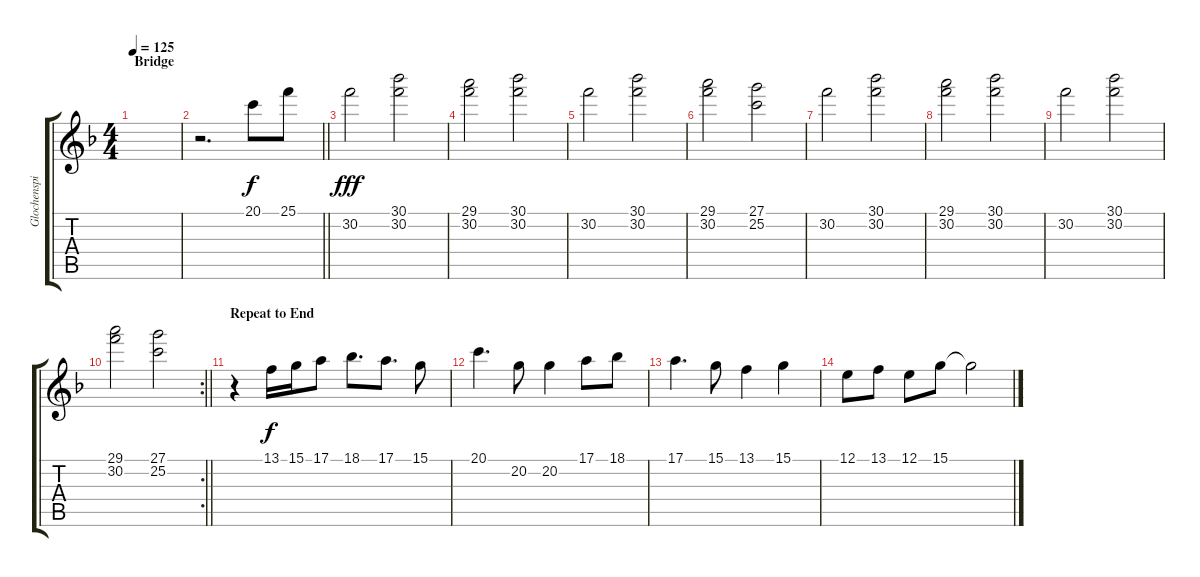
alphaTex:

\track ("Glochenspiel (M + R)" "Glochenspi") {instrument glockenspiel}
\staff {score tabs}
\tuning (E4 B3 G3 D3 A2 E2) {hide}
\ts (4 4)
\section ("" "Bridge")
\tempo 125
\clef g2
\ks f
|
\barLineRight lightlight
r.2{d} 20.1.8{dy f volume 16 balance 9} 25.1.8 |
\section ("" "")
30.2.2{dy fff} (30.1 30.2).2 |
(29.1 30.2).2 (30.1 30.2).2 |
30.2.2 (30.1 30.2).2 |
(29.1 30.2).2 (27.1 25.2).2 |
30.2.2 (30.1 30.2).2 |
(29.1 30.2).2 (30.1 30.2).2 |
30.2.2 (30.1 30.2).2 |
\rc 2
\barLineRight lightlight
(29.1 30.2).2 (27.1 25.2).2 |
\section ("" "Repeat to End")
r.4{volume 11 balance 7} 13.1.16{dy f} 15.1.16 17.1.8 18.1.8{d} 17.1.8{d} 15.1.8 |
20.1.4{d volume 0} 20.2.8 20.2.4 17.1.8 18.1.8 |
17.1.4{d} 15.1.8 13.1.4 15.1.4 |
12.1.8 13.1.8 12.1.8 15.1.8 15.1{t}.2
